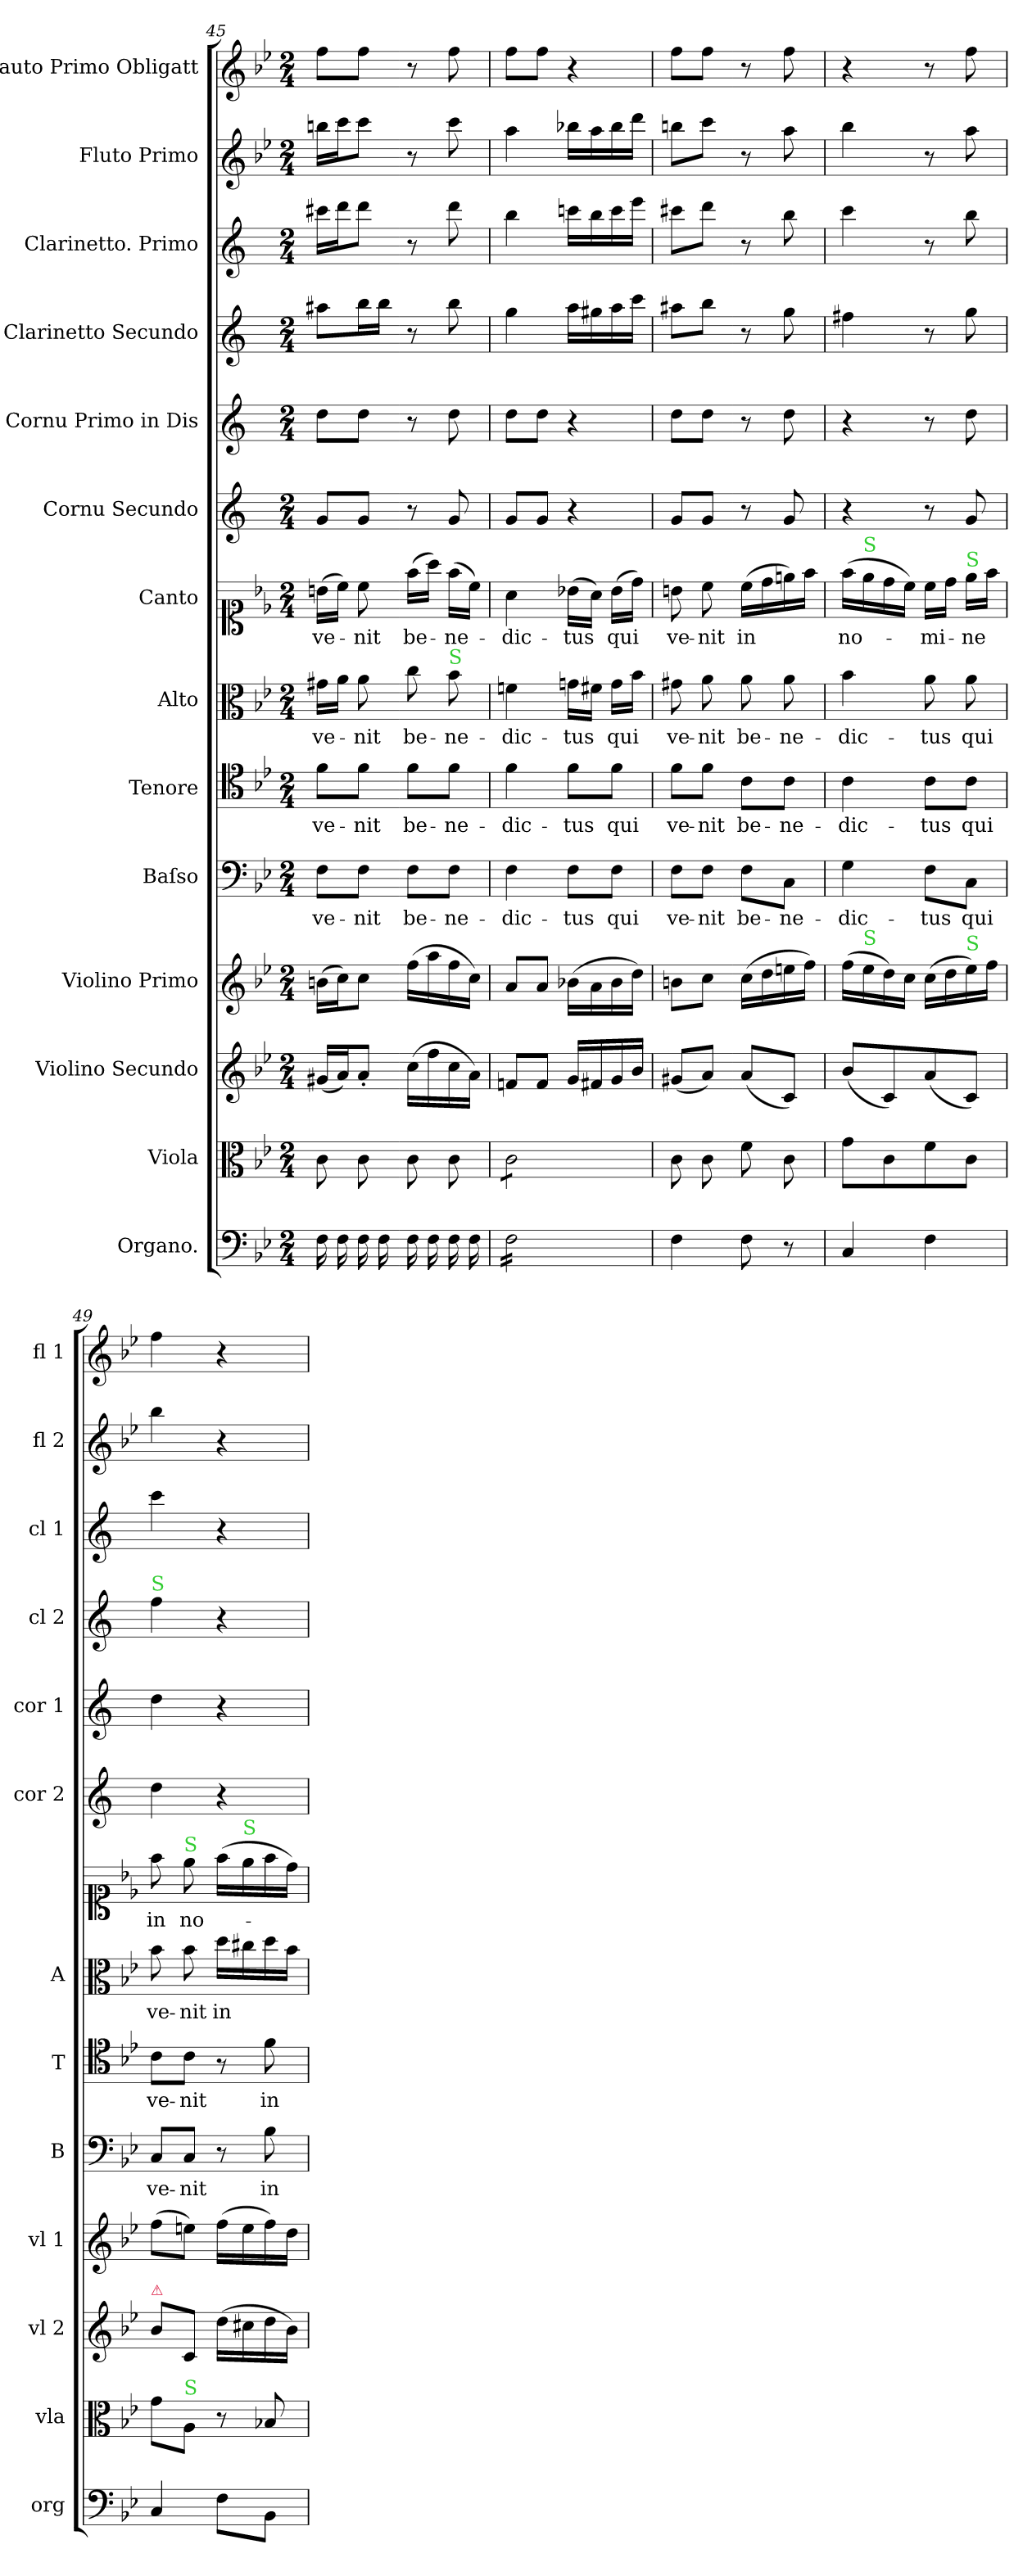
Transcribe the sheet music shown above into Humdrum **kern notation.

**kern	**kern	**kern	**kern	**kern	**text	**kern	**text	**kern	**text	**kern	**text	**kern	**kern	**kern	**kern	**kern	**kern
*part14	*part13	*part12	*part11	*part10	*part10	*part9	*part9	*part8	*part8	*part7	*part7	*part6	*part5	*part4	*part3	*part2	*part1
*staff14	*staff13	*staff12	*staff11	*staff10	*staff10	*staff9	*staff9	*staff8	*staff8	*staff7	*staff7	*staff6	*staff5	*staff4	*staff3	*staff2	*staff1
*I"Organo.	*I"Viola	*I"Violino Secundo	*I"Violino Primo	*I"Baſso	*	*I"Tenore	*	*I"Alto	*	*I"Canto	*	*I"Cornu Secundo	*I"Cornu Primo in Dis	*I"Clarinetto Secundo	*I"Clarinetto. Primo	*I"Fluto Primo	*I"Flauto Primo Obligatt
*I'org	*I'vla	*I'vl 2	*I'vl 1	*I'B	*	*I'T	*	*I'A	*	*	*	*I'cor 2	*I'cor 1	*I'cl 2	*I'cl 1	*I'fl 2	*I'fl 1
*clefF4	*clefC3	*clefG2	*clefG2	*clefF4	*	*clefC4	*	*clefC3	*	*clefC1	*	*clefG2	*clefG2	*clefG2	*clefG2	*clefG2	*clefG2
*	*	*	*	*	*	*	*	*	*	*	*	*ITrd1c2	*ITrd1c2	*ITrd1c2	*ITrd1c2	*	*
*k[b-e-]	*k[b-e-]	*k[b-e-]	*k[b-e-]	*k[b-e-]	*	*k[b-e-]	*	*k[b-e-]	*	*k[b-e-]	*	*k[b-e-]	*k[b-e-]	*k[b-e-]	*k[b-e-]	*k[b-e-]	*k[b-e-]
*B-:	*B-:	*B-:	*B-:	*B-:	*	*B-:	*	*B-:	*	*B-:	*	*	*	*	*	*B-:	*B-:
*M2/4	*M2/4	*M2/4	*M2/4	*M2/4	*	*M2/4	*	*M2/4	*	*M2/4	*	*M2/4	*M2/4	*M2/4	*M2/4	*M2/4	*M2/4
=45	=45	=45	=45	=45	=45	=45	=45	=45	=45	=45	=45	=45	=45	=45	=45	=45	=45
16F\	8c\	(16g#X/LL	(16bn\LL	8F\L	ve-	8f\L	ve-	16g#X\LL	ve-	(16bn\LL	ve-	8f/L	8cc\L	8gg#X\L	16bbn\LL	16bbn\LL	8ff\L
16F\	.	16a/J)	16cc\J)	.	.	.	.	16a\JJ	.	16cc\JJ)	.	.	.	.	16ccc\J	16ccc\J	.
16F\	8c\	8a'/J	8cc\J	8F\J	-nit	8f\J	-nit	8a\	-nit	8cc\	-nit	8f/J	8cc\J	16aa\L	8ccc\J	8ccc\J	8ff\J
16F\	.	.	.	.	.	.	.	.	.	.	.	.	.	16aa\JJ	.	.	.
=-	=-	=-	=-	=-	=-	=-	=-	=-	=-	=-	=-	=-	=-	=-	=-	=-	=-
16F\	8c\	(16cc\LL	(16ff\LL	8F\L	be-	8f\L	be-	8cc\	be-	(16ff\LL	be-	8r	8r	8r	8r	8r	8r
16F\	.	16ff\	16aa\	.	.	.	.	.	.	16aa\JJ)	.	.	.	.	.	.	.
!	!	!	!	!	!	!	!	!LO:TX:a:color=limegreen:t=S	!	!	!	!	!	!	!	!	!
16F\	8c\	16cc\	16ff\	8F\J	-ne-	8f\J	-ne-	8b-\	-ne-	(16ff\LL	-ne-	8f/	8cc\	8aa\	8ccc\	8ccc\	8ff\
16F\	.	16a\JJ)	16cc\JJ)	.	.	.	.	.	.	16cc\JJ)	.	.	.	.	.	.	.
=46	=46	=46	=46	=46	=46	=46	=46	=46	=46	=46	=46	=46	=46	=46	=46	=46	=46
*tremolo	*	*	*	*	*	*	*	*	*	*	*	*	*	*	*	*	*
*	*tremolo	*	*	*	*	*	*	*	*	*	*	*	*	*	*	*	*
16F\LL	8c\L	8fn/L	8a/L	4F\	-dic-	4f\	-dic-	4fn\	-dic-	4a\	-dic-	8f/L	8cc\L	4ff\	4aa\	4aa\	8ff\L
16F\	.	.	.	.	.	.	.	.	.	.	.	.	.	.	.	.	.
16F\	8c\	8f/J	8a/J	.	.	.	.	.	.	.	.	8f/J	8cc\J	.	.	.	8ff\J
16F\	.	.	.	.	.	.	.	.	.	.	.	.	.	.	.	.	.
16F\	8c\	16g/LL	(16b-X\LL	8F\L	-tus	8f\L	-tus	16gn\LL	-tus	(16b-X\LL	-tus	4r	4r	16gg\LL	16bb-X\LL	16bb-X\LL	4r
16F\	.	16f#X/	16a\	.	.	.	.	16f#X\JJ	.	16a\JJ)	.	.	.	16ff#X\	16aa\	16aa\	.
16F\	8c\J	16g/	16b-\	8F\J	qui	8f\J	qui	16g\LL	qui	(16b-\LL	qui	.	.	16gg\	16bb-\	16bb-\	.
*	*Xtremolo	*	*	*	*	*	*	*	*	*	*	*	*	*	*	*	*
16F\JJ	.	16b-/JJ	16dd\JJ)	.	.	.	.	16b-\JJ	.	16dd\JJ)	.	.	.	16bb-\JJ	16ddd\JJ	16ddd\JJ	.
*Xtremolo	*	*	*	*	*	*	*	*	*	*	*	*	*	*	*	*	*
=47	=47	=47	=47	=47	=47	=47	=47	=47	=47	=47	=47	=47	=47	=47	=47	=47	=47
4F\	8c\	(8g#X/L	8bn\L	8F\L	ve-	8f\L	ve-	8g#X\	ve-	8bn\	ve-	8f/L	8cc\L	8gg#X\L	8bbn\L	8bbn\L	8ff\L
.	8c\	8a/J)	8cc\J	8F\J	-nit	8f\J	-nit	8a\	-nit	8cc\	-nit	8f/J	8cc\J	8aa\J	8ccc\J	8ccc\J	8ff\J
=-	=-	=-	=-	=-	=-	=-	=-	=-	=-	=-	=-	=-	=-	=-	=-	=-	=-
8F\	8f\	(8a/L	(16cc\LL	8F\L	be-	8c\L	be-	8a\	be-	(16cc\LL	in	8r	8r	8r	8r	8r	8r
.	.	.	16dd\	.	.	.	.	.	.	16dd\	.	.	.	.	.	.	.
8r	8c\	8c/J)	16een\	8C\J	-ne-	8c\J	-ne-	8a\	-ne-	16een\)	.	8f/	8cc\	8ff\	8aa\	8aa\	8ff\
.	.	.	16ff\JJ)	.	.	.	.	.	.	16ff\JJ	.	.	.	.	.	.	.
=48	=48	=48	=48	=48	=48	=48	=48	=48	=48	=48	=48	=48	=48	=48	=48	=48	=48
4C/	8g\L	(8b-/L	(16ff\LL	4G\	-dic-	4c\	-dic-	4b-\	-dic-	(16ff\LL	no-	4r	4r	4een\	4bb-\	4bb-\	4r
!	!	!	!	!	!	!	!	!	!	!LO:TX:a:color=limegreen:t=S	!	!	!	!	!	!	!
!	!	!	!LO:TX:a:color=limegreen:t=S	!	!	!	!	!	!	!	!	!	!	!	!	!	!
.	.	.	16ee-\	.	.	.	.	.	.	16ee-\	.	.	.	.	.	.	.
.	8c\	8c/)	16dd\)	.	.	.	.	.	.	16dd\	.	.	.	.	.	.	.
.	.	.	16cc\JJ	.	.	.	.	.	.	16cc\JJ)	.	.	.	.	.	.	.
4F\	8f\	(8a/	(16cc\LL	8F\L	-tus	8c\L	-tus	8a\	-tus	16cc\LL	-mi-	8r	8r	8r	8r	8r	8r
.	.	.	16dd\	.	.	.	.	.	.	16dd\JJ	.	.	.	.	.	.	.
!	!	!	!	!	!	!	!	!	!	!LO:TX:a:color=limegreen:t=S	!	!	!	!	!	!	!
!	!	!	!LO:TX:a:color=limegreen:t=S	!	!	!	!	!	!	!	!	!	!	!	!	!	!
.	8c\J	8c/J)	16ee-\)	8C\J	qui	8c\J	qui	8a\	qui	16ee-\LL	-ne	8f/	8cc\	8ff\	8aa\	8aa\	8ff\
.	.	.	16ff\JJ	.	.	.	.	.	.	16ff\JJ	.	.	.	.	.	.	.
=49	=49	=49	=49	=49	=49	=49	=49	=49	=49	=49	=49	=49	=49	=49	=49	=49	=49
!	!	!	!	!	!	!	!	!	!	!	!	!	!	!LO:TX:a:color=limegreen:t=S	!	!	!
!	!	!LO:TX:a:color=crimson:t=⚠	!	!	!	!	!	!	!	!	!	!	!	!	!	!	!
4C/	8g\L	8b-\L	(8ff\L	8C/L	ve-	8c\L	ve-	8b-\	ve-	8ff\	in	4cc\	4cc\	4ee-\	4bb-\	4bb-\	4ff\
!	!	!	!	!	!	!	!	!	!	!LO:TX:a:color=limegreen:t=S	!	!	!	!	!	!	!
!	!LO:TX:a:color=limegreen:t=S	!	!	!	!	!	!	!	!	!	!	!	!	!	!	!	!
.	8A\J	8c/J	8een\J)	8C/J	-nit	8c\J	-nit	8b-\	-nit	8ee-\	no-	.	.	.	.	.	.
8F\L	8r	(16dd\LL	(16ff\LL	8r	.	8r	.	16dd\LL	in	(16ff\LL	.	4r	4r	4r	4r	4r	4r
!	!	!	!	!	!	!	!	!	!	!LO:TX:a:color=limegreen:t=S	!	!	!	!	!	!	!
.	.	16cc#X\	16ee\	.	.	.	.	16cc#X\	.	16ee-\	.	.	.	.	.	.	.
8BB-\J	8B-X/	16dd\	16ff\)	8B-\	in	8f\	in	16dd\	.	16ff\	.	.	.	.	.	.	.
.	.	16b-\JJ)	16dd\JJ	.	.	.	.	16b-\JJ	.	16dd\JJ)	.	.	.	.	.	.	.
=	=	=	=	=	=	=	=	=	=	=	=	=	=	=	=	=	=
*-	*-	*-	*-	*-	*-	*-	*-	*-	*-	*-	*-	*-	*-	*-	*-	*-	*-
